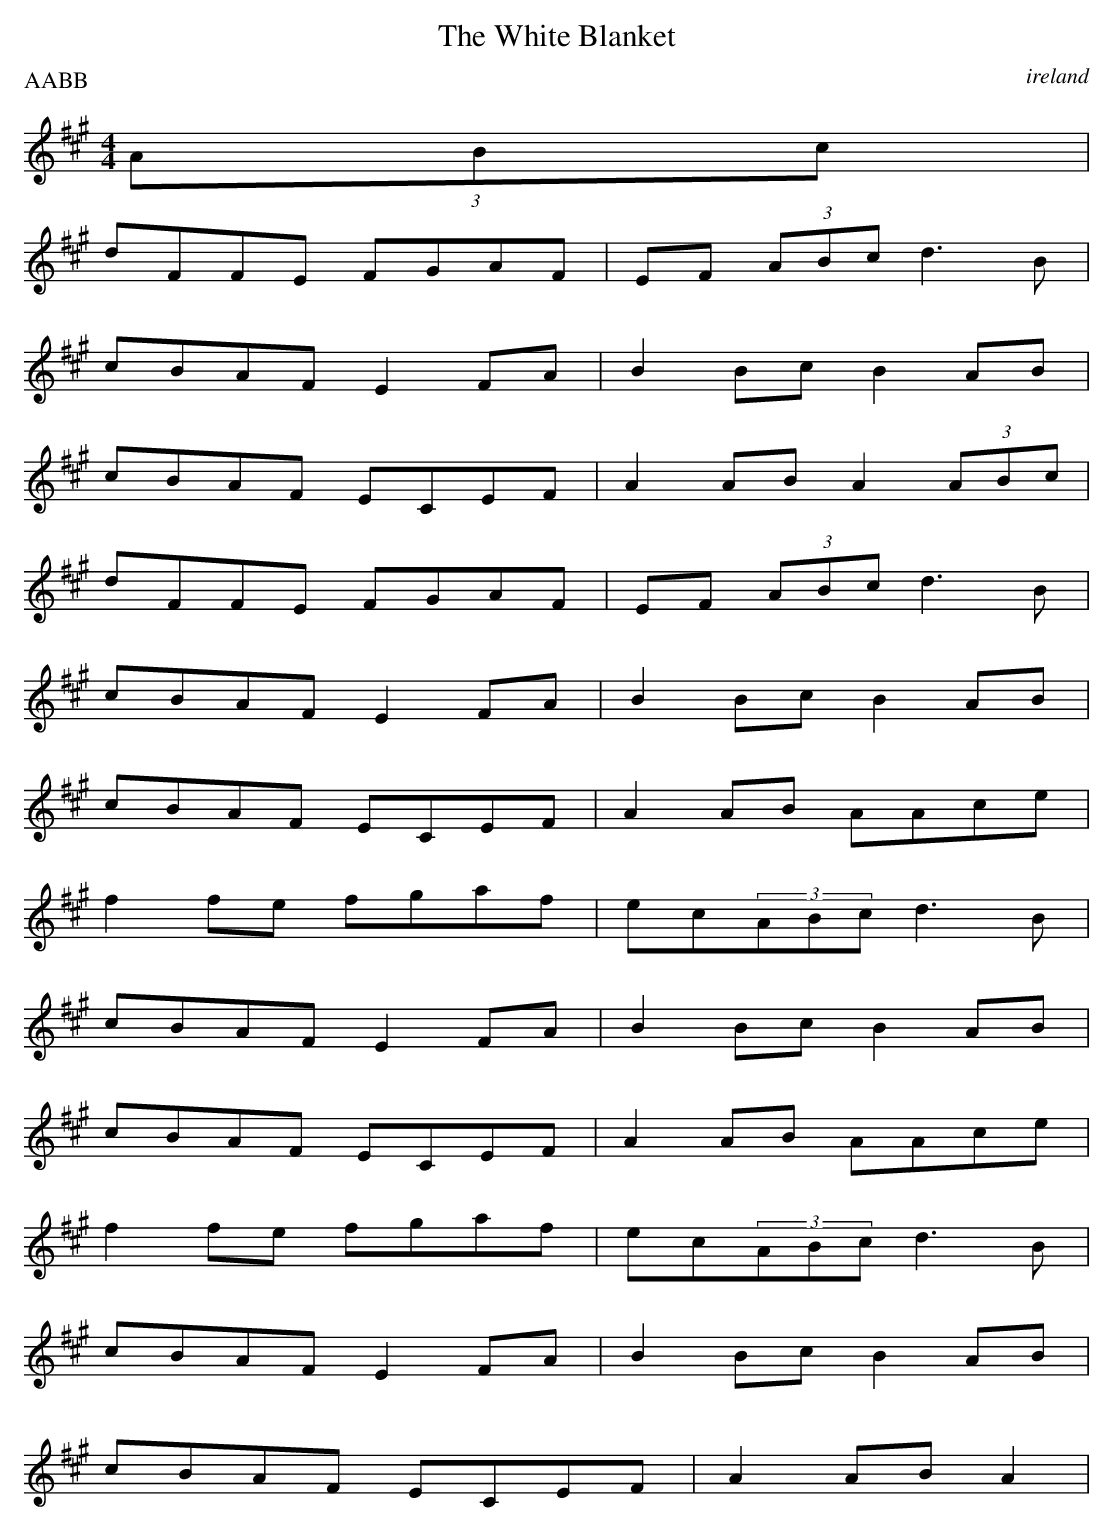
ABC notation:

X:1
T:White Blanket, The
O:ireland
M:4/4
L:1/8
P:AABB
K:A
(3ABc |
dFFE FGAF | EF (3ABc d3B |
cBAF E2FA | B2Bc B2AB |
cBAF ECEF | A2AB A2(3ABc |
dFFE FGAF | EF (3ABc d3B |
cBAF E2FA | B2Bc B2AB |
cBAF ECEF | A2AB AAce |
f2fe fgaf | ec(3ABc d3B |
cBAF E2FA | B2Bc B2AB |
cBAF ECEF | A2AB AAce |
f2fe fgaf | ec(3ABc d3B |
cBAF E2FA | B2Bc B2AB |
cBAF ECEF | A2AB A2 |
